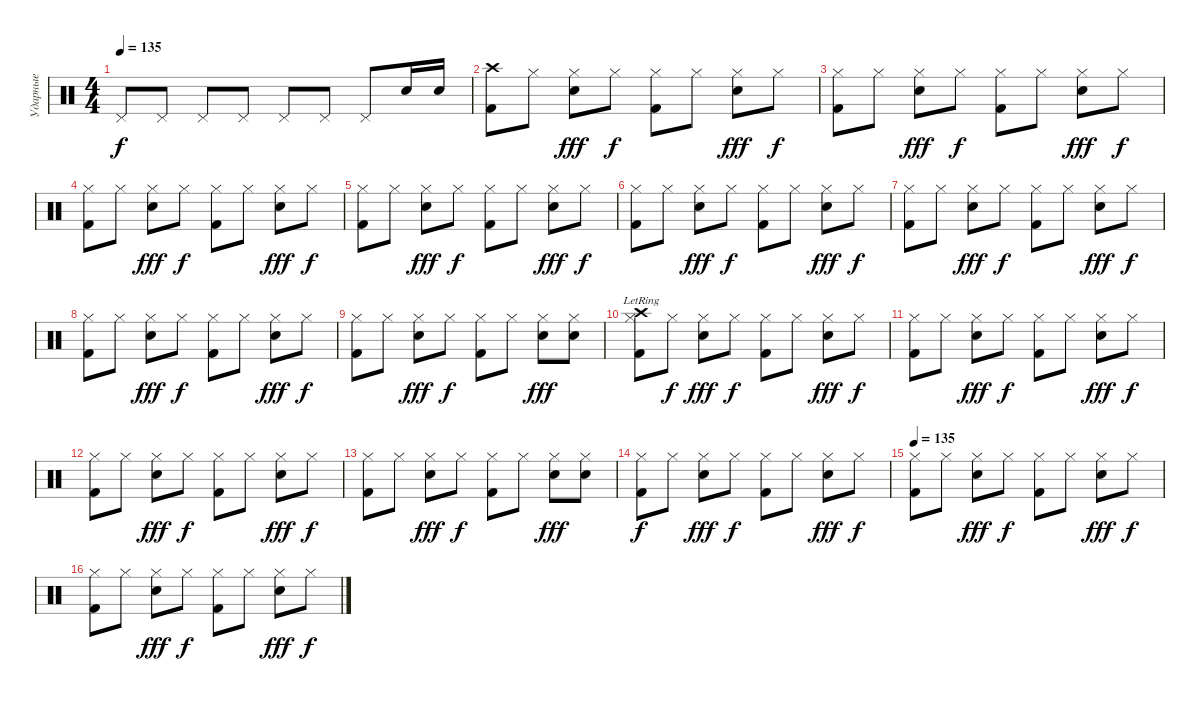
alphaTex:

\track ("Ударные" "Ударные") {instrument percussion}
\staff {score}
\articulation defaults
\ts (4 4)
\tempo 135
\clef neutral
\ks c "Pedal Hi-Hat (hit)".8{dy f} "Pedal Hi-Hat (hit)".8 "Pedal Hi-Hat (hit)".8 "Pedal Hi-Hat (hit)".8 "Pedal Hi-Hat (hit)".8 "Pedal Hi-Hat (hit)".8 "Pedal Hi-Hat (hit)".8 "Snare (hit) 2".16 "Snare (hit) 2".16
|
("Crash high (hit)" "Kick (hit) 2").8 "Hi-Hat (closed)".8 ("Hi-Hat (closed)" "Snare (hit) 2").8{dy fff} "Hi-Hat (closed)".8{dy f} ("Hi-Hat (closed)" "Kick (hit) 2").8 "Hi-Hat (closed)".8 ("Hi-Hat (closed)" "Snare (hit) 2").8{dy fff} "Hi-Hat (closed)".8{dy f} |
("Hi-Hat (closed)" "Kick (hit) 2").8 "Hi-Hat (closed)".8 ("Hi-Hat (closed)" "Snare (hit) 2").8{dy fff} "Hi-Hat (closed)".8{dy f} ("Hi-Hat (closed)" "Kick (hit) 2").8 "Hi-Hat (closed)".8 ("Hi-Hat (closed)" "Snare (hit) 2").8{dy fff} "Hi-Hat (closed)".8{dy f} |
("Hi-Hat (closed)" "Kick (hit) 2").8 "Hi-Hat (closed)".8 ("Hi-Hat (closed)" "Snare (hit) 2").8{dy fff} "Hi-Hat (closed)".8{dy f} ("Hi-Hat (closed)" "Kick (hit) 2").8 "Hi-Hat (closed)".8 ("Hi-Hat (closed)" "Snare (hit) 2").8{dy fff} "Hi-Hat (closed)".8{dy f} |
("Hi-Hat (closed)" "Kick (hit) 2").8 "Hi-Hat (closed)".8 ("Hi-Hat (closed)" "Snare (hit) 2").8{dy fff} "Hi-Hat (closed)".8{dy f} ("Hi-Hat (closed)" "Kick (hit) 2").8 "Hi-Hat (closed)".8 ("Hi-Hat (closed)" "Snare (hit) 2").8{dy fff} "Hi-Hat (closed)".8{dy f} |
("Hi-Hat (closed)" "Kick (hit) 2").8 "Hi-Hat (closed)".8 ("Hi-Hat (closed)" "Snare (hit) 2").8{dy fff} "Hi-Hat (closed)".8{dy f} ("Hi-Hat (closed)" "Kick (hit) 2").8 "Hi-Hat (closed)".8 ("Hi-Hat (closed)" "Snare (hit) 2").8{dy fff} "Hi-Hat (closed)".8{dy f} |
("Hi-Hat (closed)" "Kick (hit) 2").8 "Hi-Hat (closed)".8 ("Hi-Hat (closed)" "Snare (hit) 2").8{dy fff} "Hi-Hat (closed)".8{dy f} ("Hi-Hat (closed)" "Kick (hit) 2").8 "Hi-Hat (closed)".8 ("Hi-Hat (closed)" "Snare (hit) 2").8{dy fff} "Hi-Hat (closed)".8{dy f} |
("Hi-Hat (closed)" "Kick (hit) 2").8 "Hi-Hat (closed)".8 ("Hi-Hat (closed)" "Snare (hit) 2").8{dy fff} "Hi-Hat (closed)".8{dy f} ("Hi-Hat (closed)" "Kick (hit) 2").8 "Hi-Hat (closed)".8 ("Hi-Hat (closed)" "Snare (hit) 2").8{dy fff} "Hi-Hat (closed)".8{dy f} |
("Hi-Hat (closed)" "Kick (hit) 2").8 "Hi-Hat (closed)".8 ("Hi-Hat (closed)" "Snare (hit) 2").8{dy fff} "Hi-Hat (closed)".8{dy f} ("Hi-Hat (closed)" "Kick (hit) 2").8 "Hi-Hat (closed)".8 ("Hi-Hat (closed)" "Snare (hit) 2").8{dy fff} ("Hi-Hat (closed)" "Snare (hit) 2").8 |
("Hi-Hat (closed)" "Kick (hit) 2" "Crash high (hit)"{lr}).8 "Hi-Hat (closed)".8{dy f} ("Hi-Hat (closed)" "Snare (hit) 2").8{dy fff} "Hi-Hat (closed)".8{dy f} ("Hi-Hat (closed)" "Kick (hit) 2").8 "Hi-Hat (closed)".8 ("Hi-Hat (closed)" "Snare (hit) 2").8{dy fff} "Hi-Hat (closed)".8{dy f} |
("Hi-Hat (closed)" "Kick (hit) 2").8 "Hi-Hat (closed)".8 ("Hi-Hat (closed)" "Snare (hit) 2").8{dy fff} "Hi-Hat (closed)".8{dy f} ("Hi-Hat (closed)" "Kick (hit) 2").8 "Hi-Hat (closed)".8 ("Hi-Hat (closed)" "Snare (hit) 2").8{dy fff} "Hi-Hat (closed)".8{dy f} |
("Hi-Hat (closed)" "Kick (hit) 2").8 "Hi-Hat (closed)".8 ("Hi-Hat (closed)" "Snare (hit) 2").8{dy fff} "Hi-Hat (closed)".8{dy f} ("Hi-Hat (closed)" "Kick (hit) 2").8 "Hi-Hat (closed)".8 ("Hi-Hat (closed)" "Snare (hit) 2").8{dy fff} "Hi-Hat (closed)".8{dy f} |
("Hi-Hat (closed)" "Kick (hit) 2").8 "Hi-Hat (closed)".8 ("Hi-Hat (closed)" "Snare (hit) 2").8{dy fff} "Hi-Hat (closed)".8{dy f} ("Hi-Hat (closed)" "Kick (hit) 2").8 "Hi-Hat (closed)".8 ("Hi-Hat (closed)" "Snare (hit) 2").8{dy fff} ("Hi-Hat (closed)" "Snare (hit) 2").8 |
("Hi-Hat (closed)" "Kick (hit) 2").8{dy f} "Hi-Hat (closed)".8 ("Hi-Hat (closed)" "Snare (hit) 2").8{dy fff} "Hi-Hat (closed)".8{dy f} ("Hi-Hat (closed)" "Kick (hit) 2").8 "Hi-Hat (closed)".8 ("Hi-Hat (closed)" "Snare (hit) 2").8{dy fff} "Hi-Hat (closed)".8{dy f} |
\tempo 135
("Hi-Hat (closed)" "Kick (hit) 2").8 "Hi-Hat (closed)".8 ("Hi-Hat (closed)" "Snare (hit) 2").8{dy fff} "Hi-Hat (closed)".8{dy f} ("Hi-Hat (closed)" "Kick (hit) 2").8 "Hi-Hat (closed)".8 ("Hi-Hat (closed)" "Snare (hit) 2").8{dy fff} "Hi-Hat (closed)".8{dy f} |
("Hi-Hat (closed)" "Kick (hit) 2").8 "Hi-Hat (closed)".8 ("Hi-Hat (closed)" "Snare (hit) 2").8{dy fff} "Hi-Hat (closed)".8{dy f} ("Hi-Hat (closed)" "Kick (hit) 2").8 "Hi-Hat (closed)".8 ("Hi-Hat (closed)" "Snare (hit) 2").8{dy fff} "Hi-Hat (closed)".8{dy f}
